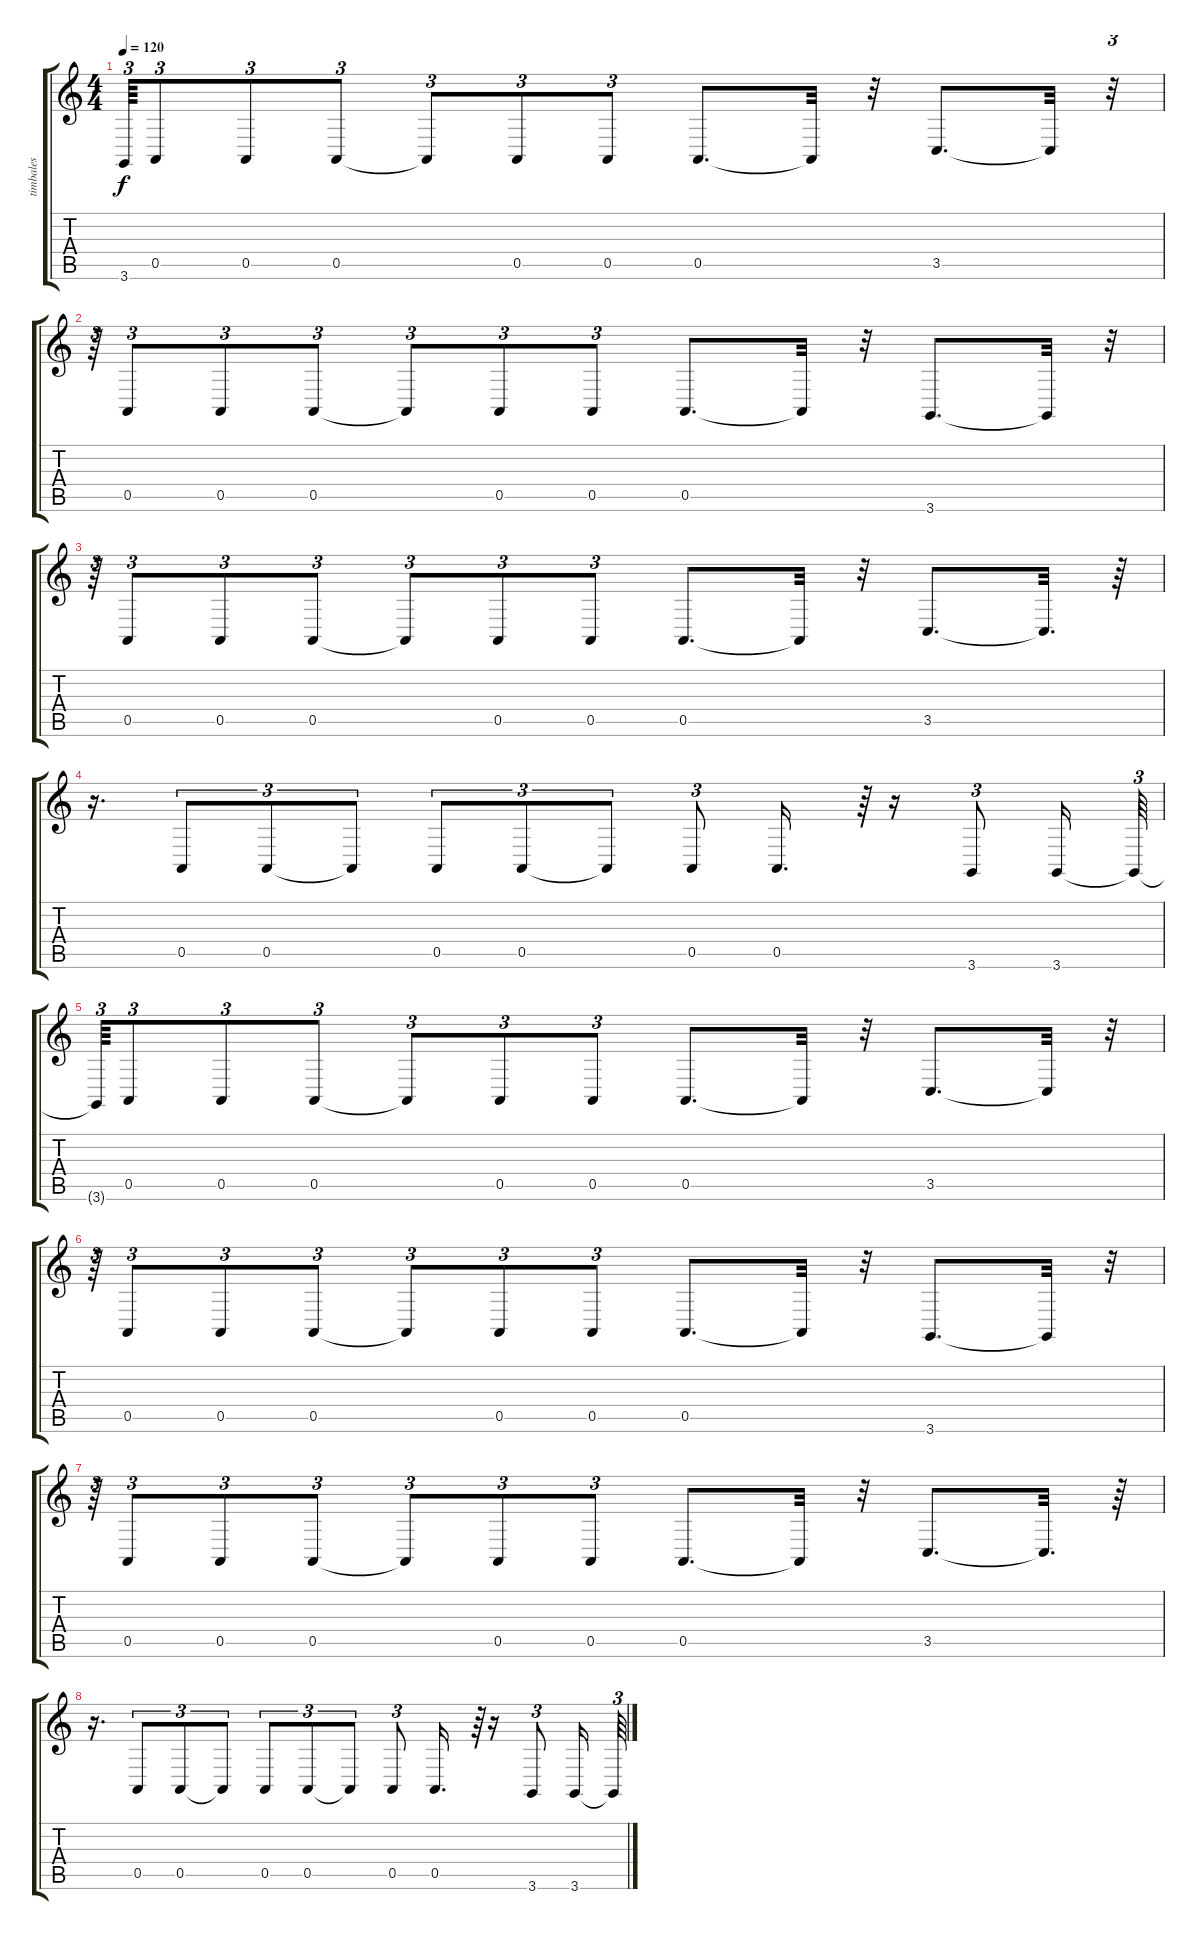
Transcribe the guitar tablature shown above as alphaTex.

\track ("timbales" "timbales") {instrument timpani}
\staff {score tabs}
\tuning (E4 B3 G3 D3 A2 E2) {hide}
\ts (4 4)
\tempo 120
\clef g2
\ks c
3.6{t}.64{tu (3 2) dy f} 0.5.8{tu (3 2)} 0.5.8{tu (3 2)} 0.5.8{tu (3 2)} 0.5{t}.8{tu (3 2)} 0.5.8{tu (3 2)} 0.5.8{tu (3 2)} 0.5.8{d} 0.5{t}.32 r.32 3.5.8{d} 3.5{t}.32 r.32{tu (3 2)} |
r.64{tu (3 2)} 0.5.8{tu (3 2)} 0.5.8{tu (3 2)} 0.5.8{tu (3 2)} 0.5{t}.8{tu (3 2)} 0.5.8{tu (3 2)} 0.5.8{tu (3 2)} 0.5.8{d} 0.5{t}.32 r.32 3.6.8{d} 3.6{t}.32 r.32{tu (3 2)} |
r.64{tu (3 2)} 0.5.8{tu (3 2)} 0.5.8{tu (3 2)} 0.5.8{tu (3 2)} 0.5{t}.8{tu (3 2)} 0.5.8{tu (3 2)} 0.5.8{tu (3 2)} 0.5.8{d} 0.5{t}.32 r.32 3.5.8{d} 3.5{t}.32{d} r.64 |
r.16{d} 0.5.8{tu (3 2)} 0.5.8{tu (3 2)} 0.5{t}.8{tu (3 2)} 0.5.8{tu (3 2)} 0.5.8{tu (3 2)} 0.5{t}.8{tu (3 2)} 0.5.8{tu (3 2)} 0.5.16{d} r.64{tu (3 2)} r.16 3.6.8{tu (3 2)} 3.6.16 3.6{t}.64{tu (3 2)} |
3.6{t}.64{tu (3 2)} 0.5.8{tu (3 2)} 0.5.8{tu (3 2)} 0.5.8{tu (3 2)} 0.5{t}.8{tu (3 2)} 0.5.8{tu (3 2)} 0.5.8{tu (3 2)} 0.5.8{d} 0.5{t}.32 r.32 3.5.8{d} 3.5{t}.32 r.32{tu (3 2)} |
r.64{tu (3 2)} 0.5.8{tu (3 2)} 0.5.8{tu (3 2)} 0.5.8{tu (3 2)} 0.5{t}.8{tu (3 2)} 0.5.8{tu (3 2)} 0.5.8{tu (3 2)} 0.5.8{d} 0.5{t}.32 r.32 3.6.8{d} 3.6{t}.32 r.32{tu (3 2)} |
r.64{tu (3 2)} 0.5.8{tu (3 2)} 0.5.8{tu (3 2)} 0.5.8{tu (3 2)} 0.5{t}.8{tu (3 2)} 0.5.8{tu (3 2)} 0.5.8{tu (3 2)} 0.5.8{d} 0.5{t}.32 r.32 3.5.8{d} 3.5{t}.32{d} r.64 |
r.16{d} 0.5.8{tu (3 2)} 0.5.8{tu (3 2)} 0.5{t}.8{tu (3 2)} 0.5.8{tu (3 2)} 0.5.8{tu (3 2)} 0.5{t}.8{tu (3 2)} 0.5.8{tu (3 2)} 0.5.16{d} r.64{tu (3 2)} r.16 3.6.8{tu (3 2)} 3.6.16 3.6{t}.64{tu (3 2)}
